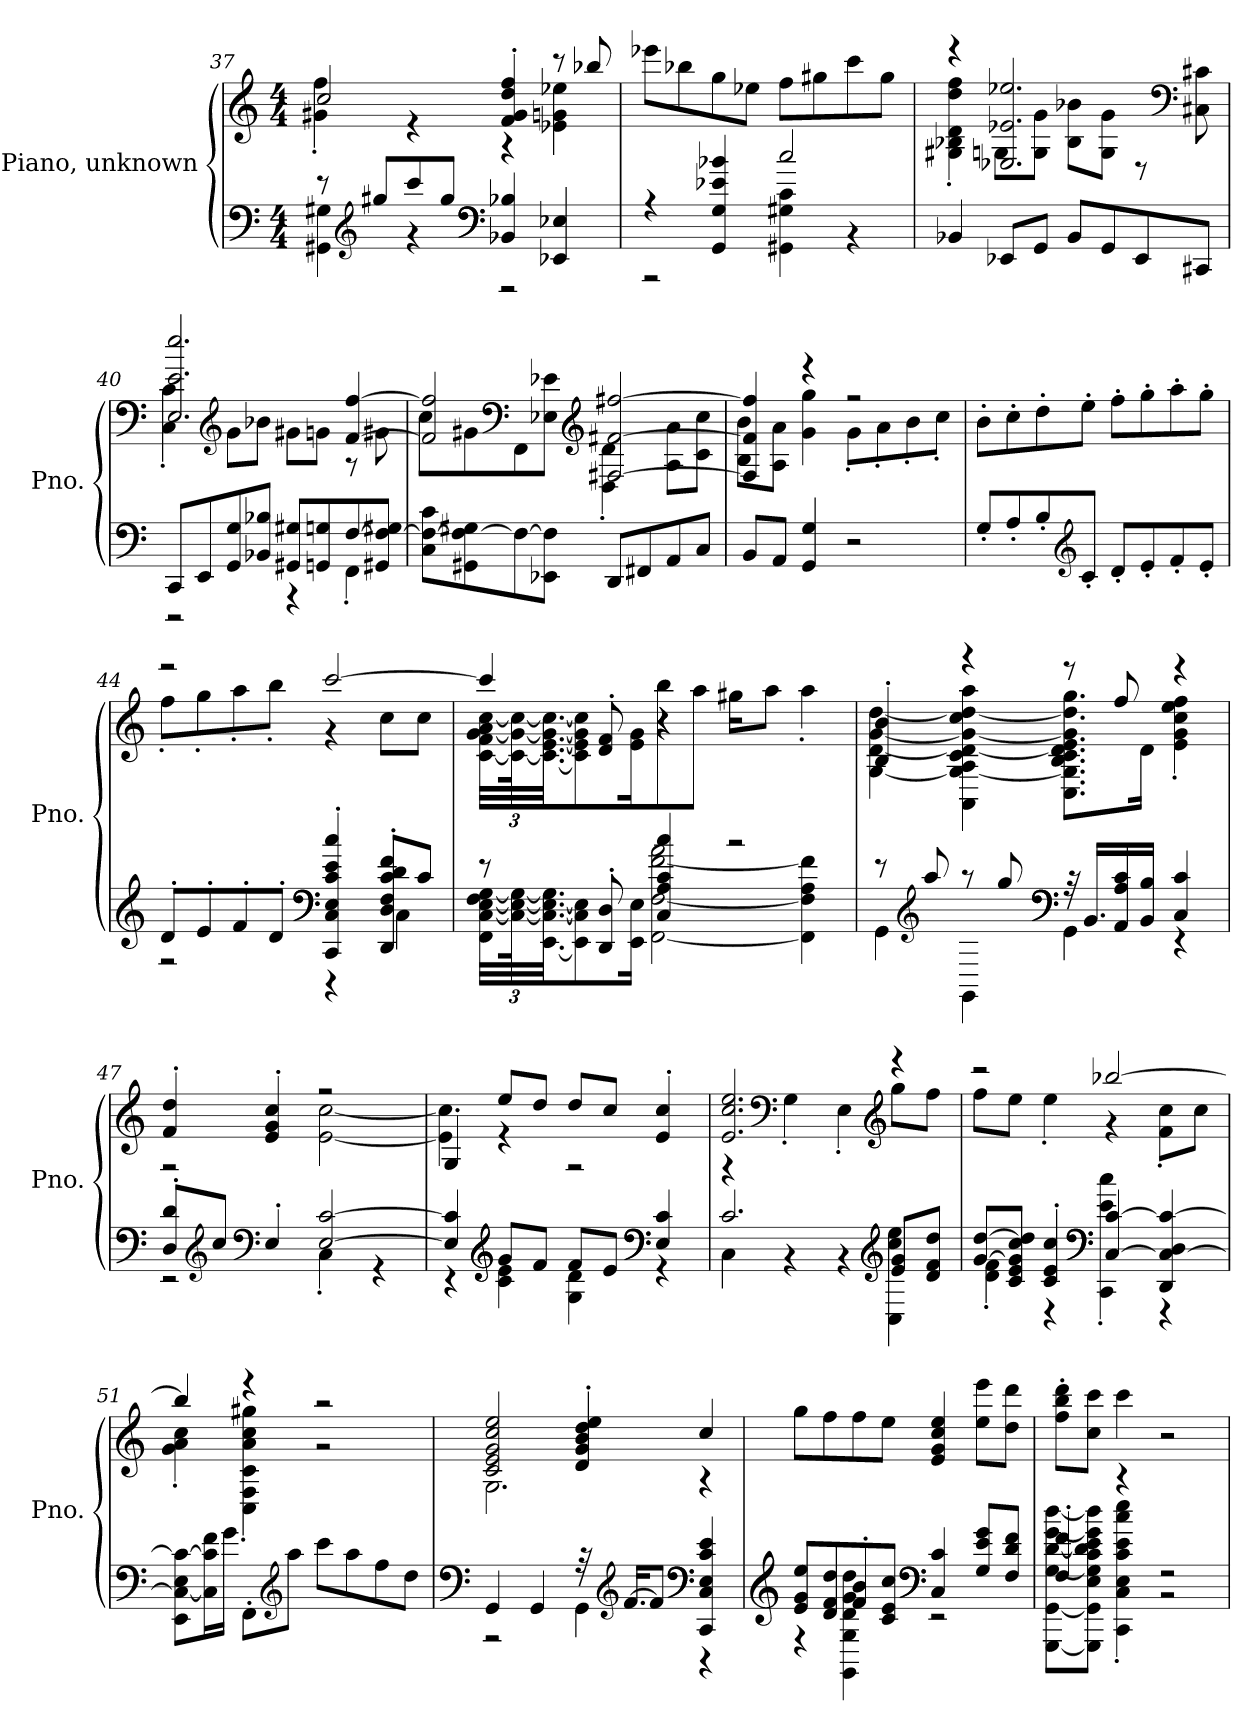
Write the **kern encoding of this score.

**kern	**kern
*part1	*part1
*staff2	*staff1
*I"Piano, unknown	*
*I'Pno.	*
!!LO:LB:g=z
*clefF4	*clefG2
*k[]	*k[]
*M4/4	*M4/4
=37	=37
*^	*^
8r	4GG#X\ 4G#X\	2cc/	4g#X\' 4ff\'
*clefG2	*	*	*
8gg#X/L	.	.	.
8ccc/	4r	.	4r
8gg#/J	.	.	.
*clefF4	*	*	*
4BB-X/ 4B-X/	2r	4f/' 4g#/' 4dd/' 4ff/'	4r
4EE-X/ 4E-X/	.	8r	4e-X\ 4gn\ 4ee-X\
.	.	8bb-X/	.
*	*	*v	*v
=38	=38	=38
4r	2r	8eee-X\L
.	.	8bb-X\
4GG/ 4G/ 4e-X/ 4b-X/	.	8gg\
.	.	8ee-X\J
2cc/	4GG#X\ 4G#X\ 4c\	8ff\L
.	.	8gg#X\
.	4r	8ccc\
.	.	8gg#\J
*v	*v	*
=39	=39
*	*^
4BB-X/	4r	4G#X\' 4B-X\' 4d\' 4dd\' 4ff\'
8EE-X/L	2.E-X/ 2.e-X/ 2.ee-X/	8Gn\L
8GG/J	.	8G\ 8g\J
8BB-/L	.	8B-\ 8b-X\L
8GG/	.	8G\ 8g\J
8EE-/	.	8r
*	*clefF4	*
8CC#X/J	.	8C#X\ 8c#X\
!!LO:LB:g=z	!!
=40	=40	=40
*^	*	*
8CC/L	2r	2.E/ 2.e/ 2.ee/	4C\' 4c\'
8EE/	.	.	.
*	*	*clefG2	*
8GG/ 8G/	.	.	8g\L
8BB-X/ 8B-X/J	.	.	8b-X\J
8GG#X/ 8G#X/L	4r	.	8g#X\L
8GGn/ 8Gn/	.	.	8gn\J
[8F/	4FF'\	[4f/ [4ff/	8r
8GG#X/ 8F/_ 8G#X/J	.	.	8g#X\
*v	*v	*	*
=41	=41	=41
8C\ 8F\_ 8c\L	2f/] 2ff/]	8cc\L
8GG#X\ 8F\_ 8G#X\	.	8g#X\
*	*clefF4	*
8F\_	.	8FF\
8EE-X\ 8F\]J	.	8E-X\ 8e-X\J
*	*clefG2	*
8DD/L	[2F#X/ [2f#X/ [2ff#X/	4D\' 4d\'
8FF#X/	.	.
8AA/	.	8A\ 8a\L
8C/J	.	8c\ 8cc\J
=42	=42	=42
8BB/L	4F#/] 4f#/] 4ff#/]	8B\ 8b\L
8AA/J	.	8A\ 8a\J
4GG/ 4G/	4r	4g\ 4gg\
2r	2r	8g'\L
.	.	8a'\
.	.	8b'\
.	.	8cc'\J
*	*v	*v
!!LO:PB:g=z
=43	=43
8G'/L	8b'\L
8A'/	8cc'\
8B'/	8dd'\
*clefG2	*
8c'/J	8ee'\J
8d'/L	8ff'\L
8e'/	8gg'\
8f'/	8aa'\
8e'/J	8gg'\J
=44	=44
*^	*^
8d'/L	2r	2r	8ff'\L
8e'/	.	.	8gg'\
8f'/	.	.	8aa'\
8d'/J	.	.	8bb'\J
*clefF4	*	*	*
4CC/' 4C/' 4E/' 4c/' 4e/' 4cc/'	4r	[2ccc/	4r
8DD/' 8D/' 8F/' 8c/' 8d/' 8f/'L	4C\	.	8cc\L
8c/J	.	.	8cc\J
=45	=45	=45	=45
*	*Xbrackettup	*	*Xbrackettup
*	*	*	*^
8r	48FF\ [48C\ [48E\ 48F\ [48G\LLL	4ccc/]	[48c\ 48f\ [48g\ 48a\ [48cc\LLL	8r
.	96C\_ 96E\_ 96G\_K	.	96c\_ 96g\_ 96cc\_K	.
.	[48.EE\ 48.C\_ 48.E\_ 48.G\]JJ	.	48.c\_ [48.e\ 48.g\_ 48.cc\_JJ	.
.	8EE\] 8C\] 8E\]	.	8c\] 8e\] 8g\] 8cc\]	.
8DD/' 8D/'	.	.	.	8d/' 8f/'
.	16EE\ 16E\Jk	.	16e\ 16g\K	.
4C/ 4A/ 4c/ 4cc/	[2FF\ [2F\ [2f\ 2a\	4r	8bb\	4r
.	.	.	8aa\J	.
2r	.	2r	8gg#X\L	2r
.	.	.	8aa\J	.
.	4FF\] 4F\] 4A\ 4f\]	.	4aa'\	.
*	*	*	*v	*v
!!LO:LB:g=z
=46	=46	=46	=46
8r	4GG\	4B/' 4b/'	[4G\ [4d\ [4g\ [4dd\
*clefG2	*	*	*
8aa/	.	.	.
8r	4GG\	4r	4AA\ 4G\_ 4A\ 4c\ 4d\_ 4g\_ 4cc\ 4dd\_ 4aa\
8gg/	.	.	.
*clefF4	*	*	*
32r	4GG\	8r	8.C\ 8.G\] 8.B\ 8.c\ 8.d\] 8.e\ 8.g\] 8.dd\] 8.gg\L
16.BB/LL	.	.	.
16AA/ 16A/ 16c/	.	8ff/	.
16BB/ 16B/JJ	.	.	16d\Jk
4C/ 4c/	4r	4r	4e\' 4g\' 4cc\' 4ee\' 4ff\'
=47	=47	=47	=47
8D/' 8d/'L	2r	4f/' 4dd/'	2r
*clefG2	*	*	*
8cc/J	.	.	.
*clefF4	*	*	*
4E'/	.	4e/' 4g/' 4cc/'	.
[2E/ [2c/	4C'\	2r	[2e\ [2cc\
.	4r	.	.
=48	=48	=48	=48
4E/] 4c/]	4r	4G'/	4e\] 4cc\]
*clefG2	*	*	*
8g/L	4c\ 4e\	8ee/L	4r
8f/J	.	8dd/J	.
8f/L	4G\ 4d\	8dd/L	2r
8e/J	.	8cc/J	.
*clefF4	*	*	*
4E/ 4c/	4r	4e/' 4cc/'	.
=49	=49	=49	=49
2.c/	4C\	2.e/ 2.cc/ 2.ee/	4r
*	*	*clefF4	*
.	4r	.	4G'\
.	4r	.	4E'\
*clefG2	*	*clefG2	*
8e/ 8g/L	4C\ 4cc\ 4ee\	4r	8gg\L
8d/ 8f/ 8dd/J	.	.	8ff\J
!!LO:LB:g=z	!!
=50	=50	=50	=50
[8g/ [8dd/L	4d\' 4f\'	2r	8ff\L
8c/ 8e/ 8g/] 8cc/ 8dd/]J	.	.	8ee\J
4c/' 4e/' 4cc/'	4r	.	4ee'\
*clefF4	*	*	*
[4C/ [4c/	4CC\' 4e\' 4cc\'	[2bb-X/	4r
4DD/ 4C/_ 4D/ 4c/_	4r	.	8f\' 8cc\'L
.	.	.	8cc\J
*v	*v	*	*
=51	=51	=51
8EE\ 8C\_ 8E\ 8c\_L	4bb-/]	4g\' 4a\' 4cc\'
16C\] 16c\] 16f\L	.	.
16g\JJ	.	.
8FF'\L	4r	4C\' 4F\' 4c\' 4a\' 4cc\' 4gg#X\'
*clefG2	*	*
8aa\J	.	.
8ccc\L	2r	2r
8aa\	.	.
8ff\	.	.
8dd\J	.	.
=52	=52	=52
*clefF4	*	*
*^	*	*
4GG/	2r	2c/ 2e/ 2g/ 2cc/ 2ee/	2.G\
4GG/	.	.	.
32r	4GG\	4d/' 4g/' 4b/' 4dd/' 4ee/'	.
*clefG2	*	*	*
[16.f/KL	.	.	.
8f/J]	.	.	.
*clefF4	*	*	*
4CC/ 4C/ 4E/ 4c/ 4e/	4r	4cc/	4r
*	*	*v	*v
!!LO:LB:g=z
=53	=53	=53
*clefG2	*	*
8e/ 8g/ 8ee/L	4r	8gg\L
8d/ 8f/ 8dd/	.	8ff\
8f/' 8b/'	4GG\ 4G\ 4d\ 4g\ 4dd\	8ff\
8c/ 8e/ 8cc/J	.	8ee\J
*clefF4	*	*
4C/ 4c/	2r	4e/ 4g/ 4cc/ 4ee/
8G/ 8e/ 8g/L	.	8ee\ 8eee\L
8F/ 8d/ 8f/J	.	8dd\ 8ddd\J
=54	=54	=54
4F/' 4f/'	[8GGG\ [8GG\ [8G\ [8d\ [8g\ [8dd\L	8ff\' 8bb\' 8ddd\'L
.	8GGG\] 8GG\] 8E\ 8G\] 8c\ 8d\] 8e\ 8g\] 8dd\]J	8cc\ 8ccc\J
4r	4CC\' 4C\' 4E\' 4c\' 4e\' 4cc\' 4ee\'	4ccc\
2r	2r	2r
*v	*v	*
=	=
*-	*-
